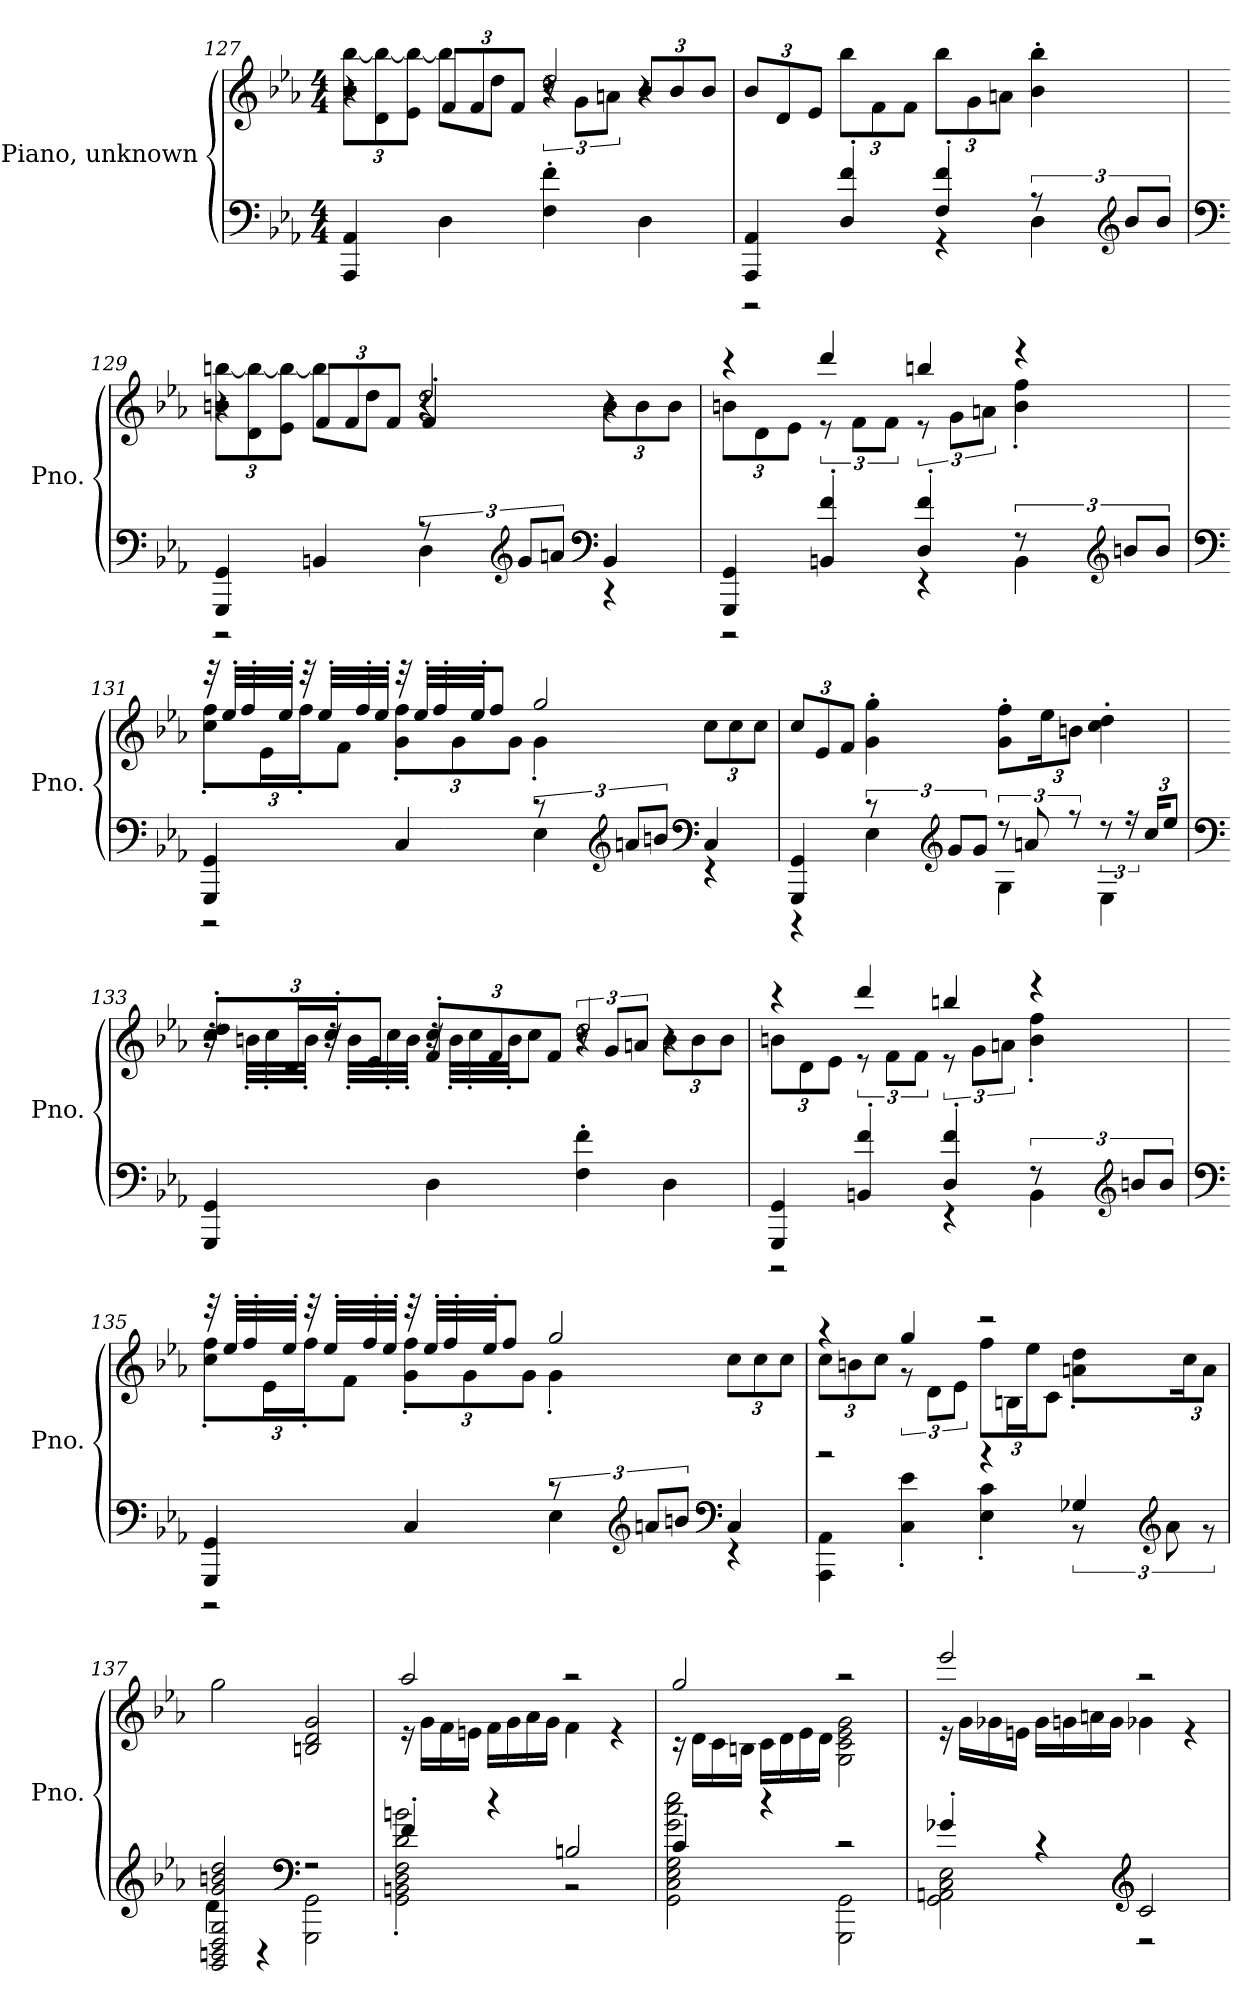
**kern	**kern
*part1	*part1
*staff2	*staff1
*I"Piano, unknown	*
*I'Pno.	*
*clefF4	*clefG2
*k[b-e-a-]	*k[b-e-a-]
*M4/4	*M4/4
=127	=127
*	*^
*	*	*Xbrackettup
*	*	*^
4AAA-/ 4AA-/	2r	12b-\ [12bb-\L	4r
.	.	12d\ 12bb-\_	.
.	.	12e-\ 12bb-\_J	.
4D\	.	8bb-\L]	12f/L
.	.	.	12f/
.	.	8dd\J	.
.	.	.	12f/J
*	*	*brackettup	*
4F\' 4f\'	2dd/	12r	4r
.	.	12g\L	.
.	.	12an\J	.
*	*	*	*Xbrackettup
4D\	.	4r	12b-/L
.	.	.	12b-/
.	.	.	12b-/J
*	*v	*v	*v
!!LO:LB:g=z
=128	=128
*^	*
4AAA-/ 4AA-/	2r	12b-/L
.	.	12d/
.	.	12e-/J
4D/' 4f/'	.	12bb-\L
.	.	12f\
.	.	12f\J
4F/' 4f/'	4r	12bb-\L
.	.	12g\
.	.	12an\J
12r	4D\	4b-\' 4bb-\'
*clefG2	*	*
12b-/L	.	.
12b-/J	.	.
=129	=129	=129
*clefF4	*	*
*	*	*^
*	*	*	*^
4GGG/ 4GG/	2r	2r	12bn\ [12bbn\L	4r
.	.	.	12d\ 12bb\_	.
.	.	.	12e-\ 12bb\_J	.
4BBn/	.	.	8bb\L]	12f/L
.	.	.	.	12f/
.	.	.	8dd\J	.
.	.	.	.	12f/J
12r	4D\	2dd/	4r	4f'/
*clefG2	*	*	*	*
12g/L	.	.	.	.
12an/J	.	.	.	.
*clefF4	*	*	*	*
4BB/	4r	.	12b\L	4r
.	.	.	12b\	.
.	.	.	12b\J	.
*	*	*	*v	*v
!!LO:LB:g=z
=130	=130	=130	=130
4GGG/ 4GG/	2r	4r	12bn\L
.	.	.	12d\
.	.	.	12e-\J
*	*	*	*brackettup
4BBn/' 4f/'	.	4ddd/	12r
.	.	.	12f\L
.	.	.	12f\J
4D/' 4f/'	4r	4bbn/	12r
.	.	.	12g\L
.	.	.	12an\J
12r	4BB\	4r	4b\' 4ff\'
*clefG2	*	*	*
12bn/L	.	.	.
12b/J	.	.	.
=131	=131	=131	=131
*clefF4	*	*	*
*	*	*	*Xbrackettup
4GGG/ 4GG/	2r	32r	12cc\' 12ff\'L
.	.	32ee-'/LLL	.
.	.	32ff'/	.
.	.	.	24e-\L
.	.	32ee-'/JJJ	.
.	.	32r	24ff'\J
.	.	32ee-'/LLL	.
.	.	.	12f\J
.	.	32ff'/	.
.	.	32ee-'/JJJ	.
4C/	.	32r	12g\' 12ff\'L
.	.	32ee-'/LLL	.
.	.	32ff'/	.
.	.	.	12g\
.	.	32ee-'/JJ	.
.	.	8ff/J	.
.	.	.	12g\J
12r	4E-\	2gg/	4g'\
*clefG2	*	*	*
12an/L	.	.	.
12bn/J	.	.	.
*clefF4	*	*	*
4C/	4r	.	12cc\L
.	.	.	12cc\
.	.	.	12cc\J
*	*	*v	*v
!!LO:LB:g=z
=132	=132	=132
4GGG/ 4GG/	4r	12cc/L
.	.	12e-/
.	.	12f/J
12r	4E-\	4g\' 4gg\'
*clefG2	*	*
12g/L	.	.
12g/J	.	.
12r	4G\	8g\' 8ff\'L
12an/	.	.
.	.	24ee-\K
12r	.	12bn\J
12r	4E-\	4cc\' 4dd\'
24r	.	.
24cc/KL	.	.
12ee-/J	.	.
*v	*v	*
=133	=133
*clefF4	*
*	*^
*	*	*^
4GGG/ 4GG/	2r	32r	12cc/' 12dd/'L
.	.	32bn'\LLL	.
.	.	32cc'\	.
.	.	.	24d/L
.	.	32b'\JJJ	.
.	.	32r	24cc'/J
.	.	32b'\LLL	.
.	.	.	12e-/J
.	.	32cc'\	.
.	.	32b'\JJJ	.
4D\	.	32r	12f/' 12cc/'L
.	.	32b'\LLL	.
.	.	32cc'\	.
.	.	.	12f/
.	.	32b'\JJ	.
.	.	8cc\J	.
.	.	.	12f/J
*	*	*	*brackettup
4F\' 4f\'	2dd/	4r	12r
.	.	.	12g/L
.	.	.	12an/J
*	*	*Xbrackettup	*
4D\	.	12b\L	4r
.	.	12b\	.
.	.	12b\J	.
*	*	*v	*v
!!LO:LB:g=z
=134	=134	=134
*^	*	*
4GGG/ 4GG/	2r	4r	12bn\L
.	.	.	12d\
.	.	.	12e-\J
*	*	*	*brackettup
4BBn/' 4f/'	.	4ddd/	12r
.	.	.	12f\L
.	.	.	12f\J
4D/' 4f/'	4r	4bbn/	12r
.	.	.	12g\L
.	.	.	12an\J
12r	4BB\	4r	4b\' 4ff\'
*clefG2	*	*	*
12bn/L	.	.	.
12b/J	.	.	.
=135	=135	=135	=135
*clefF4	*	*	*
*	*	*	*Xbrackettup
4GGG/ 4GG/	2r	32r	12cc\' 12ff\'L
.	.	32ee-'/LLL	.
.	.	32ff'/	.
.	.	.	24e-\L
.	.	32ee-'/JJJ	.
.	.	32r	24ff'\J
.	.	32ee-'/LLL	.
.	.	.	12f\J
.	.	32ff'/	.
.	.	32ee-'/JJJ	.
4C/	.	32r	12g\' 12ff\'L
.	.	32ee-'/LLL	.
.	.	32ff'/	.
.	.	.	12g\
.	.	32ee-'/JJ	.
.	.	8ff/J	.
.	.	.	12g\J
12r	4E-\	2gg/	4g'\
*clefG2	*	*	*
12an/L	.	.	.
12bn/J	.	.	.
*clefF4	*	*	*
4C/	4r	.	12cc\L
.	.	.	12cc\
.	.	.	12cc\J
!!LO:LB:g=z	!!
=136	=136	=136	=136
2r	4AAA-\ 4AA-\	4r	12cc\L
.	.	.	12bn\
.	.	.	12cc\J
*	*	*	*brackettup
.	4C\' 4e-\'	4gg/	12r
.	.	.	12d\L
.	.	.	12e-\J
*	*	*	*Xbrackettup
4r	4E-\' 4c\'	2r	12ff\L
.	.	.	24Bn\L
.	.	.	24ee-\J
.	.	.	12c\J
4G-X/	12r	.	8an\' 8dd\'L
*clefG2	*	*	*
.	12a-\	.	.
.	.	.	24cc\K
.	12r	.	12a\J
*	*	*v	*v
=137	=137	=137
2GG/ 2BBn/ 2D/ 2G/ 2g/ 2bn/ 2dd/	4d\	2gg\
.	4r	.
*clefF4	*	*
2r	2GGG\ 2GG\	2Bn/ 2d/ 2g/
=138	=138	=138
*	*	*^
4f'/	2GG\' 2BBn\' 2D\' 2F\' 2d\' 2bn\'	2aa-/	16r
.	.	.	16g\LL
.	.	.	16f\
.	.	.	16en\JJ
4r	.	.	16f\LL
.	.	.	16g\
.	.	.	16a-\
.	.	.	16g\JJ
2Bn/	2r	2r	4f\
.	.	.	4r
!!LO:PB:g=z	!!
=139	=139	=139	=139
4c'/	2GG\ 2C\ 2E-\ 2G\ 2g\ 2cc\ 2ee-\	2gg/	16r
.	.	.	16d\LL
.	.	.	16c\
.	.	.	16Bn\JJ
4r	.	.	16c\LL
.	.	.	16d\
.	.	.	16e-\
.	.	.	16d\JJ
2r	2GGG\ 2GG\	2r	2G\ 2c\ 2e-\ 2g\
=140	=140	=140	=140
4g-X'/	2GG\ 2AAn\ 2C\ 2E-\	2eee-/	16r
.	.	.	16g\LL
.	.	.	16g-X\
.	.	.	16en\JJ
4r	.	.	16g-\LL
.	.	.	16gn\
.	.	.	16an\
.	.	.	16g\JJ
*clefG2	*	*	*
2c/	2r	2r	4g-X\
.	.	.	4r
*v	*v	*	*
*	*v	*v
=	=
*-	*-
